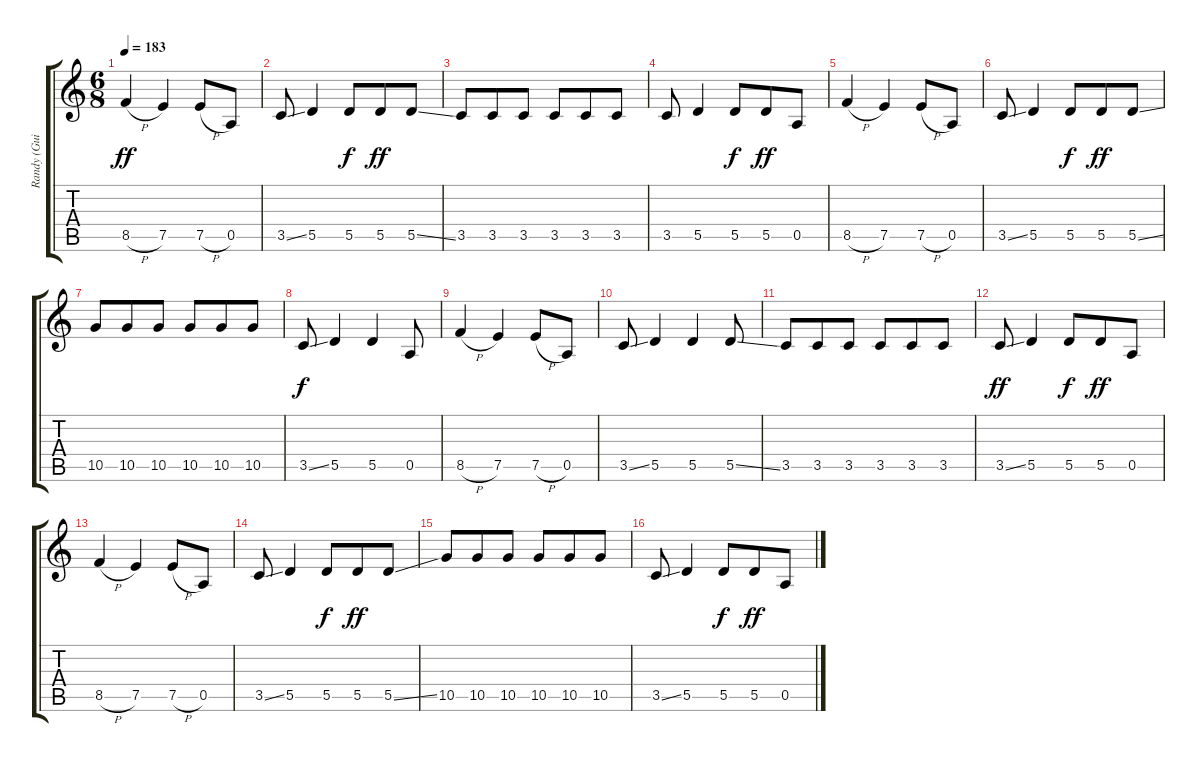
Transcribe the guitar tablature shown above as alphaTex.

\track ("Randy (Guitar)" "Randy (Gui") {instrument overdrivenguitar}
\staff {score tabs}
\tuning (E4 B3 G3 D3 A2 D2) {hide}
\ts (6 8)
\tempo 183
\clef g2
\ks c
8.5{h}.4{dy ff} 7.5.4 7.5{h}.8 0.5.8 |
3.5{ss}.8 5.5.4 5.5.8{dy f} 5.5.8{dy ff} 5.5{ss}.8 |
3.5.8 3.5.8 3.5.8 3.5.8 3.5.8 3.5.8 |
3.5.8 5.5.4 5.5.8{dy f} 5.5.8{dy ff} 0.5.8 |
8.5{h}.4 7.5.4 7.5{h}.8 0.5.8 |
3.5{ss}.8 5.5.4 5.5.8{dy f} 5.5.8{dy ff} 5.5{ss}.8 |
10.5.8 10.5.8 10.5.8 10.5.8 10.5.8 10.5.8 |
3.5{ss}.8{dy f} 5.5.4 5.5.4 0.5.8 |
8.5{h}.4 7.5.4 7.5{h}.8 0.5.8 |
3.5{ss}.8 5.5.4 5.5.4 5.5{ss}.8 |
3.5.8 3.5.8 3.5.8 3.5.8 3.5.8 3.5.8 |
3.5{ss}.8{dy ff} 5.5.4 5.5.8{dy f} 5.5.8{dy ff} 0.5.8 |
8.5{h}.4 7.5.4 7.5{h}.8 0.5.8 |
3.5{ss}.8 5.5.4 5.5.8{dy f} 5.5.8{dy ff} 5.5{ss}.8 |
10.5.8 10.5.8 10.5.8 10.5.8 10.5.8 10.5.8 |
3.5{ss}.8 5.5.4 5.5.8{dy f} 5.5.8{dy ff} 0.5.8
